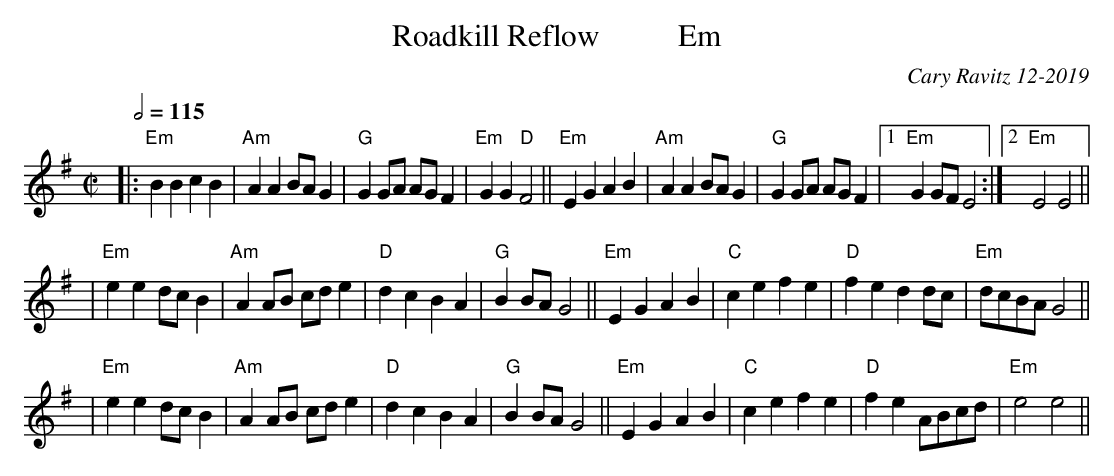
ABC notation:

X:1
T: Roadkill Reflow          Em
C: Cary Ravitz 12-2019
M: C|
L: 1/8
Q: 1/2=115
K: Em
|: "Em"B2 B2 c2 B2 | "Am"A2 A2 BA G2 | "G"G2 GA AG F2 | "Em"G2 G2 "D"F4 || "Em"E2 G2 A2 B2  | "Am"A2 A2 BA G2 | "G"G2 GA AG F2 | [1 "Em"G2 GF E4 :| [2 "Em"E4 E4 ||
| "Em" e2 e2 dc B2 | "Am"A2 AB cd e2 | "D"d2 c2 B2 A2 | "G"B2 BA G4 || "Em"E2 G2 A2 B2 | "C"c2 e2 f2 e2 | "D" f2 e2 d2dc | "Em"dcBA G4 ||
| "Em" e2 e2 dc B2 | "Am"A2 AB cd e2 | "D"d2 c2 B2 A2 | "G"B2 BA G4|| "Em"E2 G2 A2 B2 | "C"c2 e2 f2 e2 | "D" f2 e2 ABcd | "Em"e4 e4 ||
